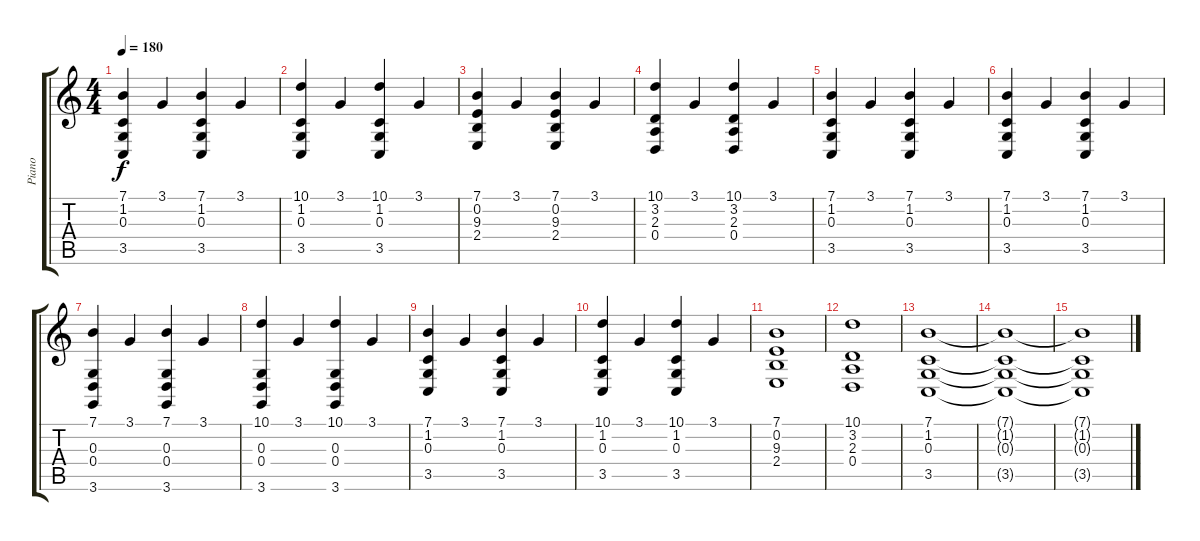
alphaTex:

\track ("Piano" "Piano") {instrument electricgrandpiano}
\staff {score tabs}
\tuning (E4 B3 G3 D3 A2 E2) {hide}
\ts (4 4)
\tempo 180
\clef g2
\ks c
(7.1 1.2 0.3 3.5).4{dy f} 3.1.4 (7.1 1.2 0.3 3.5).4 3.1.4 |
(10.1 1.2 0.3 3.5).4 3.1.4 (10.1 1.2 0.3 3.5).4 3.1.4 |
(7.1 0.2 9.3 2.4).4 3.1.4 (7.1 0.2 9.3 2.4).4 3.1.4 |
(10.1 3.2 2.3 0.4).4 3.1.4 (10.1 3.2 2.3 0.4).4 3.1.4 |
(7.1 1.2 0.3 3.5).4 3.1.4 (7.1 1.2 0.3 3.5).4 3.1.4 |
(7.1 1.2 0.3 3.5).4 3.1.4 (7.1 1.2 0.3 3.5).4 3.1.4 |
(7.1 0.3 0.4 3.6).4 3.1.4 (7.1 0.3 0.4 3.6).4 3.1.4 |
(10.1 0.3 0.4 3.6).4 3.1.4 (10.1 0.3 0.4 3.6).4 3.1.4 |
(7.1 1.2 0.3 3.5).4 3.1.4 (7.1 1.2 0.3 3.5).4 3.1.4 |
(10.1 1.2 0.3 3.5).4 3.1.4 (10.1 1.2 0.3 3.5).4 3.1.4 |
(7.1 0.2 9.3 2.4).1 |
(10.1 3.2 2.3 0.4).1 |
(7.1 1.2 0.3 3.5).1 |
(7.1{t} 1.2{t} 0.3{t} 3.5{t}).1 |
(7.1{t} 1.2{t} 0.3{t} 3.5{t}).1
